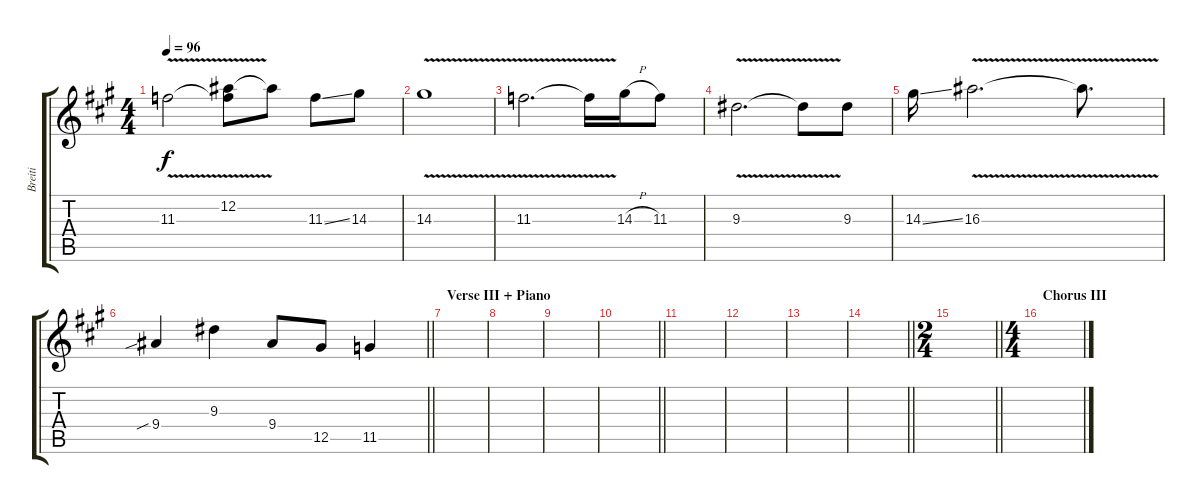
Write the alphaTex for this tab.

\track ("Breiti" "Breiti") {instrument acousticguitarsteel}
\staff {score tabs}
\tuning (Eb4 Bb3 Gb3 Db3 Ab2 Eb2) {hide}
\ts (4 4)
\tempo 96
\clef g2
\ks a
11.3{v}.2{dy f} (12.2 11.3{t}).8 12.2{t}.8 11.3{ss}.8 14.3.8 |
14.3{v}.1 |
11.3{v}.2{d} 11.3{t}.16 14.3{h}.16 11.3.8 |
9.3{v}.2{d} 9.3{t}.8 9.3.8 |
14.3{ss}.16 16.3{v}.2{d} 16.3{t}.8{d} |
\barLineRight lightlight
9.4{sib}.4 9.3.4 9.4.8 12.5.8 11.5.4 |
\section ("" "Verse III + Piano")
|
|
|
\barLineRight lightlight
|
|
|
|
\barLineRight lightlight
|
\ts (2 4)
\barLineRight lightlight
|
\ts (4 4)
\section ("" "Chorus III")
